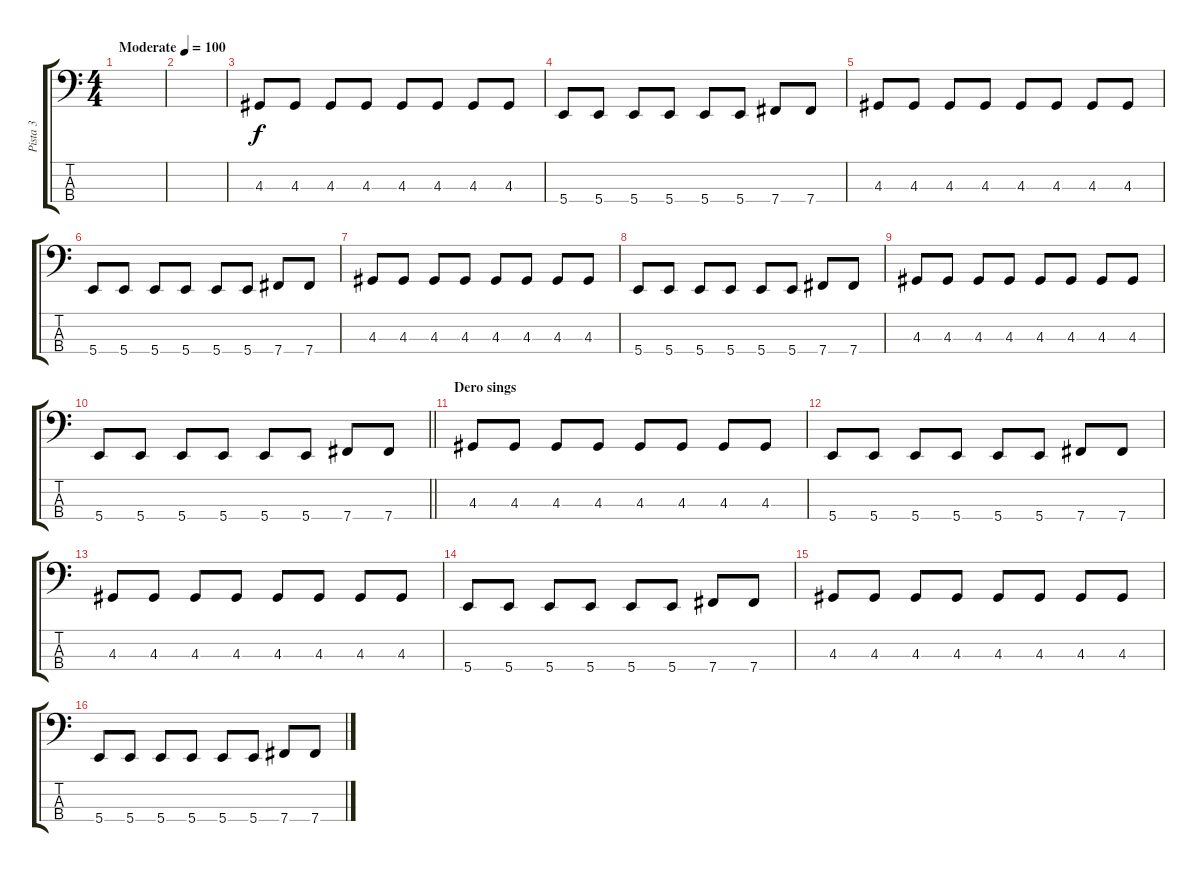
\track ("Pista 3" "Pista 3") {instrument electricbassfinger}
\staff {score tabs}
\tuning (D2 A1 E1 B0) {hide}
\ts (4 4)
\tempo (100 "Moderate")
\clef f4
\ks c
|
|
4.3.8 4.3.8 4.3.8 4.3.8 4.3.8 4.3.8 4.3.8 4.3.8 |
5.4.8 5.4.8 5.4.8 5.4.8 5.4.8 5.4.8 7.4.8 7.4.8 |
4.3.8 4.3.8 4.3.8 4.3.8 4.3.8 4.3.8 4.3.8 4.3.8 |
5.4.8 5.4.8 5.4.8 5.4.8 5.4.8 5.4.8 7.4.8 7.4.8 |
4.3.8 4.3.8 4.3.8 4.3.8 4.3.8 4.3.8 4.3.8 4.3.8 |
5.4.8 5.4.8 5.4.8 5.4.8 5.4.8 5.4.8 7.4.8 7.4.8 |
4.3.8 4.3.8 4.3.8 4.3.8 4.3.8 4.3.8 4.3.8 4.3.8 |
\barLineRight lightlight
5.4.8 5.4.8 5.4.8 5.4.8 5.4.8 5.4.8 7.4.8 7.4.8 |
\section ("" "Dero sings")
4.3.8 4.3.8 4.3.8 4.3.8 4.3.8 4.3.8 4.3.8 4.3.8 |
5.4.8 5.4.8 5.4.8 5.4.8 5.4.8 5.4.8 7.4.8 7.4.8 |
4.3.8 4.3.8 4.3.8 4.3.8 4.3.8 4.3.8 4.3.8 4.3.8 |
5.4.8 5.4.8 5.4.8 5.4.8 5.4.8 5.4.8 7.4.8 7.4.8 |
4.3.8 4.3.8 4.3.8 4.3.8 4.3.8 4.3.8 4.3.8 4.3.8 |
5.4.8 5.4.8 5.4.8 5.4.8 5.4.8 5.4.8 7.4.8 7.4.8
